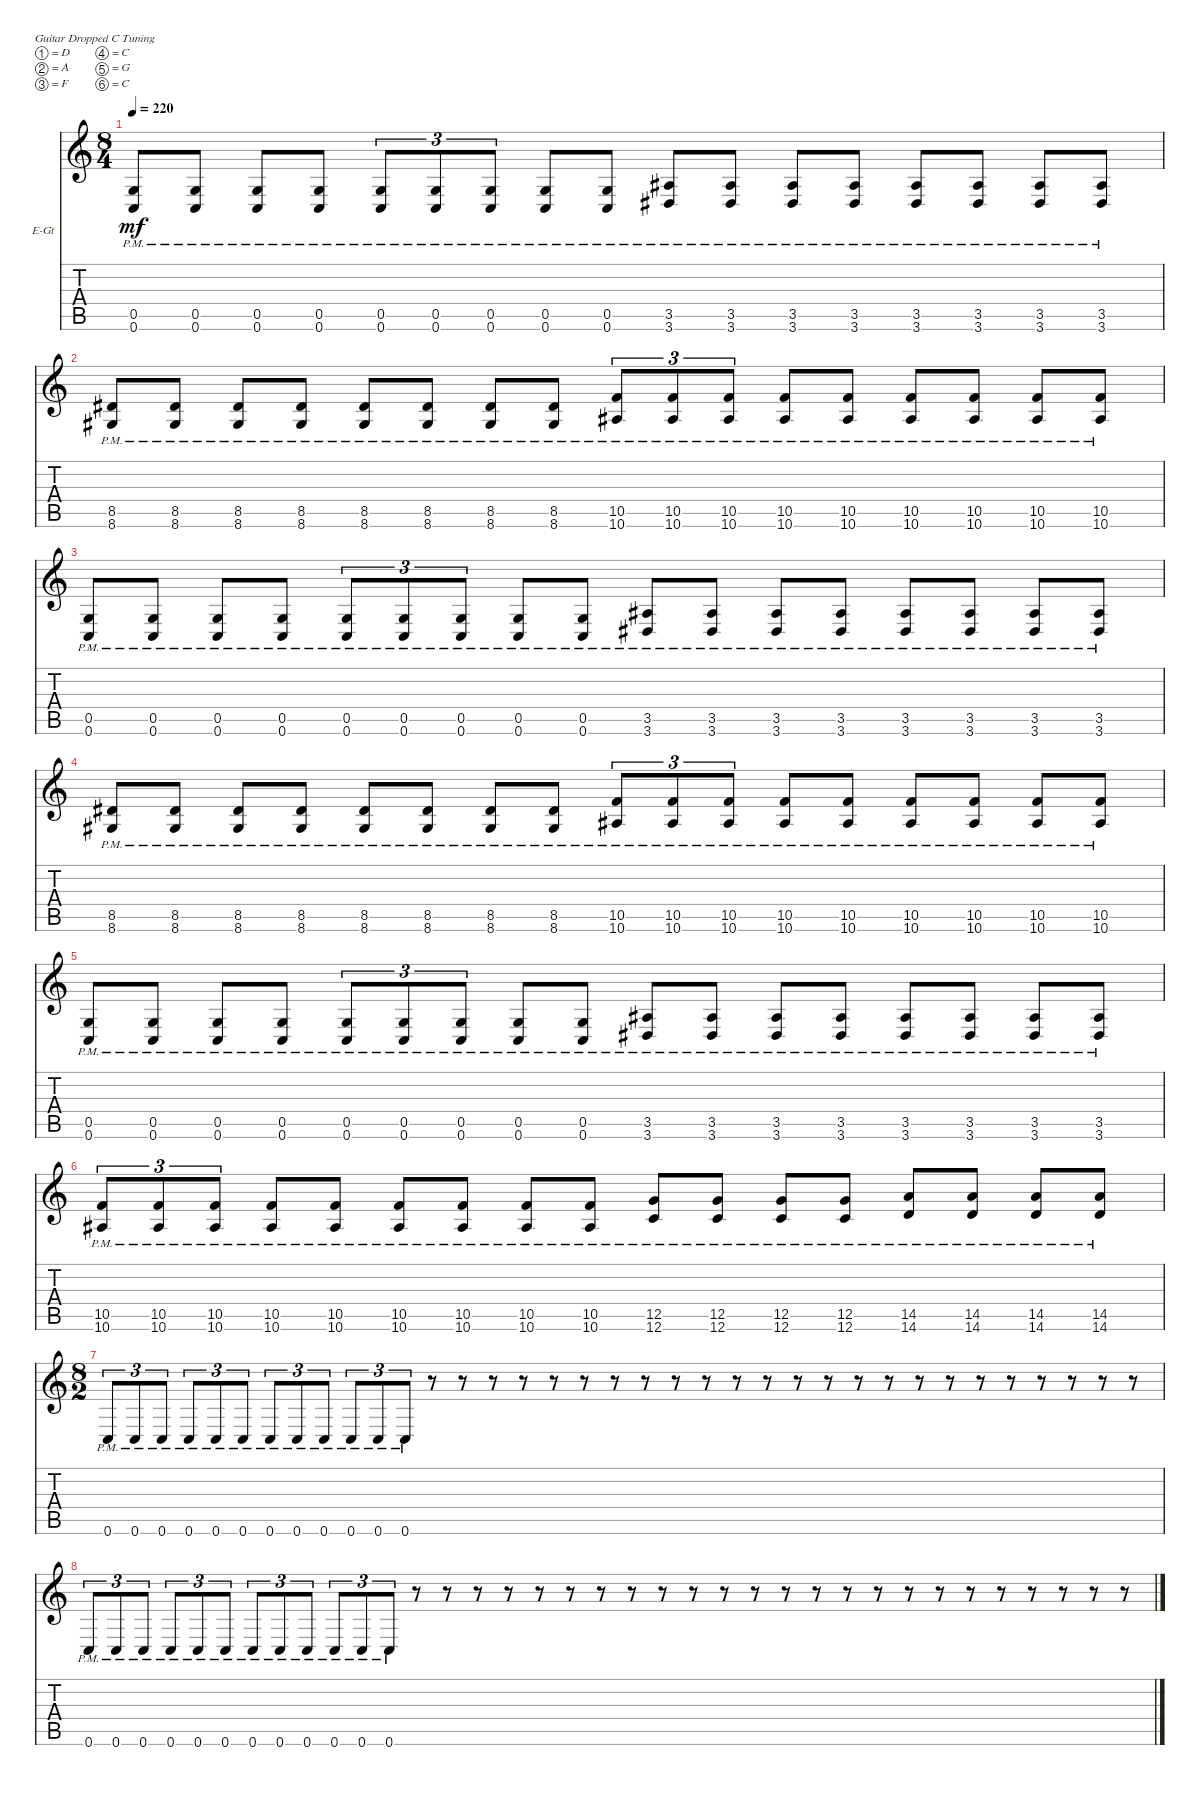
\defaultSystemsLayout 4
\bracketExtendMode nobrackets
\firstSystemTrackNameOrientation horizontal
\otherSystemsTrackNameOrientation horizontal
\track ("Rhythm Guitar" "E-Gt") {instrument distortionguitar}
\staff {score tabs}
\tuning (D4 A3 F3 C3 G2 C2)
\ts (8 4)
\tempo 220
\clef g2
\ks c
(0.6{pm} 0.5{pm}).8{dy mf} (0.6{pm} 0.5{pm}).8 (0.6{pm} 0.5{pm}).8 (0.6{pm} 0.5{pm}).8 (0.6{pm} 0.5{pm}).8{tu (3 2)} (0.6{pm} 0.5{pm}).8{tu (3 2)} (0.6{pm} 0.5{pm}).8{tu (3 2)} (0.6{pm} 0.5{pm}).8 (0.6{pm} 0.5{pm}).8 (3.6{pm} 3.5{pm}).8 (3.6{pm} 3.5{pm}).8 (3.6{pm} 3.5{pm}).8 (3.6{pm} 3.5{pm}).8 (3.6{pm} 3.5{pm}).8 (3.6{pm} 3.5{pm}).8 (3.6{pm} 3.5{pm}).8 (3.6{pm} 3.5{pm}).8 |
(8.6{pm} 8.5{pm}).8 (8.6{pm} 8.5{pm}).8 (8.6{pm} 8.5{pm}).8 (8.6{pm} 8.5{pm}).8 (8.6{pm} 8.5{pm}).8 (8.6{pm} 8.5{pm}).8 (8.6{pm} 8.5{pm}).8 (8.6{pm} 8.5{pm}).8 (10.6{pm} 10.5{pm}).8{tu (3 2)} (10.6{pm} 10.5{pm}).8{tu (3 2)} (10.6{pm} 10.5{pm}).8{tu (3 2)} (10.6{pm} 10.5{pm}).8 (10.6{pm} 10.5{pm}).8 (10.6{pm} 10.5{pm}).8 (10.6{pm} 10.5{pm}).8 (10.6{pm} 10.5{pm}).8 (10.6{pm} 10.5{pm}).8 |
(0.6{pm} 0.5{pm}).8 (0.6{pm} 0.5{pm}).8 (0.6{pm} 0.5{pm}).8 (0.6{pm} 0.5{pm}).8 (0.6{pm} 0.5{pm}).8{tu (3 2)} (0.6{pm} 0.5{pm}).8{tu (3 2)} (0.6{pm} 0.5{pm}).8{tu (3 2)} (0.6{pm} 0.5{pm}).8 (0.6{pm} 0.5{pm}).8 (3.6{pm} 3.5{pm}).8 (3.6{pm} 3.5{pm}).8 (3.6{pm} 3.5{pm}).8 (3.6{pm} 3.5{pm}).8 (3.6{pm} 3.5{pm}).8 (3.6{pm} 3.5{pm}).8 (3.6{pm} 3.5{pm}).8 (3.6{pm} 3.5{pm}).8 |
(8.6{pm} 8.5{pm}).8 (8.6{pm} 8.5{pm}).8 (8.6{pm} 8.5{pm}).8 (8.6{pm} 8.5{pm}).8 (8.6{pm} 8.5{pm}).8 (8.6{pm} 8.5{pm}).8 (8.6{pm} 8.5{pm}).8 (8.6{pm} 8.5{pm}).8 (10.6{pm} 10.5{pm}).8{tu (3 2)} (10.6{pm} 10.5{pm}).8{tu (3 2)} (10.6{pm} 10.5{pm}).8{tu (3 2)} (10.6{pm} 10.5{pm}).8 (10.6{pm} 10.5{pm}).8 (10.6{pm} 10.5{pm}).8 (10.6{pm} 10.5{pm}).8 (10.6{pm} 10.5{pm}).8 (10.6{pm} 10.5{pm}).8 |
(0.6{pm} 0.5{pm}).8 (0.6{pm} 0.5{pm}).8 (0.6{pm} 0.5{pm}).8 (0.6{pm} 0.5{pm}).8 (0.6{pm} 0.5{pm}).8{tu (3 2)} (0.6{pm} 0.5{pm}).8{tu (3 2)} (0.6{pm} 0.5{pm}).8{tu (3 2)} (0.6{pm} 0.5{pm}).8 (0.6{pm} 0.5{pm}).8 (3.6{pm} 3.5{pm}).8 (3.6{pm} 3.5{pm}).8 (3.6{pm} 3.5{pm}).8 (3.6{pm} 3.5{pm}).8 (3.6{pm} 3.5{pm}).8 (3.6{pm} 3.5{pm}).8 (3.6{pm} 3.5{pm}).8 (3.6{pm} 3.5{pm}).8 |
(10.6{pm} 10.5{pm}).8{tu (3 2)} (10.6{pm} 10.5{pm}).8{tu (3 2)} (10.6{pm} 10.5{pm}).8{tu (3 2)} (10.6{pm} 10.5{pm}).8 (10.6{pm} 10.5{pm}).8 (10.6{pm} 10.5{pm}).8 (10.6{pm} 10.5{pm}).8 (10.6{pm} 10.5{pm}).8 (10.6{pm} 10.5{pm}).8 (12.6{pm} 12.5{pm}).8 (12.6{pm} 12.5{pm}).8 (12.6{pm} 12.5{pm}).8 (12.6{pm} 12.5{pm}).8 (14.6{pm} 14.5{pm}).8 (14.6{pm} 14.5{pm}).8 (14.6{pm} 14.5{pm}).8 (14.6{pm} 14.5{pm}).8 |
\ts (8 2)
0.6{pm}.8{tu (3 2)} 0.6{pm}.8{tu (3 2)} 0.6{pm}.8{tu (3 2)} 0.6{pm}.8{tu (3 2)} 0.6{pm}.8{tu (3 2)} 0.6{pm}.8{tu (3 2)} 0.6{pm}.8{tu (3 2)} 0.6{pm}.8{tu (3 2)} 0.6{pm}.8{tu (3 2)} 0.6{pm}.8{tu (3 2)} 0.6{pm}.8{tu (3 2)} 0.6{pm}.8{tu (3 2)} r.8 r.8 r.8 r.8 r.8 r.8 r.8 r.8 r.8 r.8 r.8 r.8 r.8 r.8 r.8 r.8 r.8 r.8 r.8 r.8 r.8 r.8 r.8 r.8 |
0.6{pm}.8{tu (3 2)} 0.6{pm}.8{tu (3 2)} 0.6{pm}.8{tu (3 2)} 0.6{pm}.8{tu (3 2)} 0.6{pm}.8{tu (3 2)} 0.6{pm}.8{tu (3 2)} 0.6{pm}.8{tu (3 2)} 0.6{pm}.8{tu (3 2)} 0.6{pm}.8{tu (3 2)} 0.6{pm}.8{tu (3 2)} 0.6{pm}.8{tu (3 2)} 0.6{pm}.8{tu (3 2)} r.8 r.8 r.8 r.8 r.8 r.8 r.8 r.8 r.8 r.8 r.8 r.8 r.8 r.8 r.8 r.8 r.8 r.8 r.8 r.8 r.8 r.8 r.8 r.8
